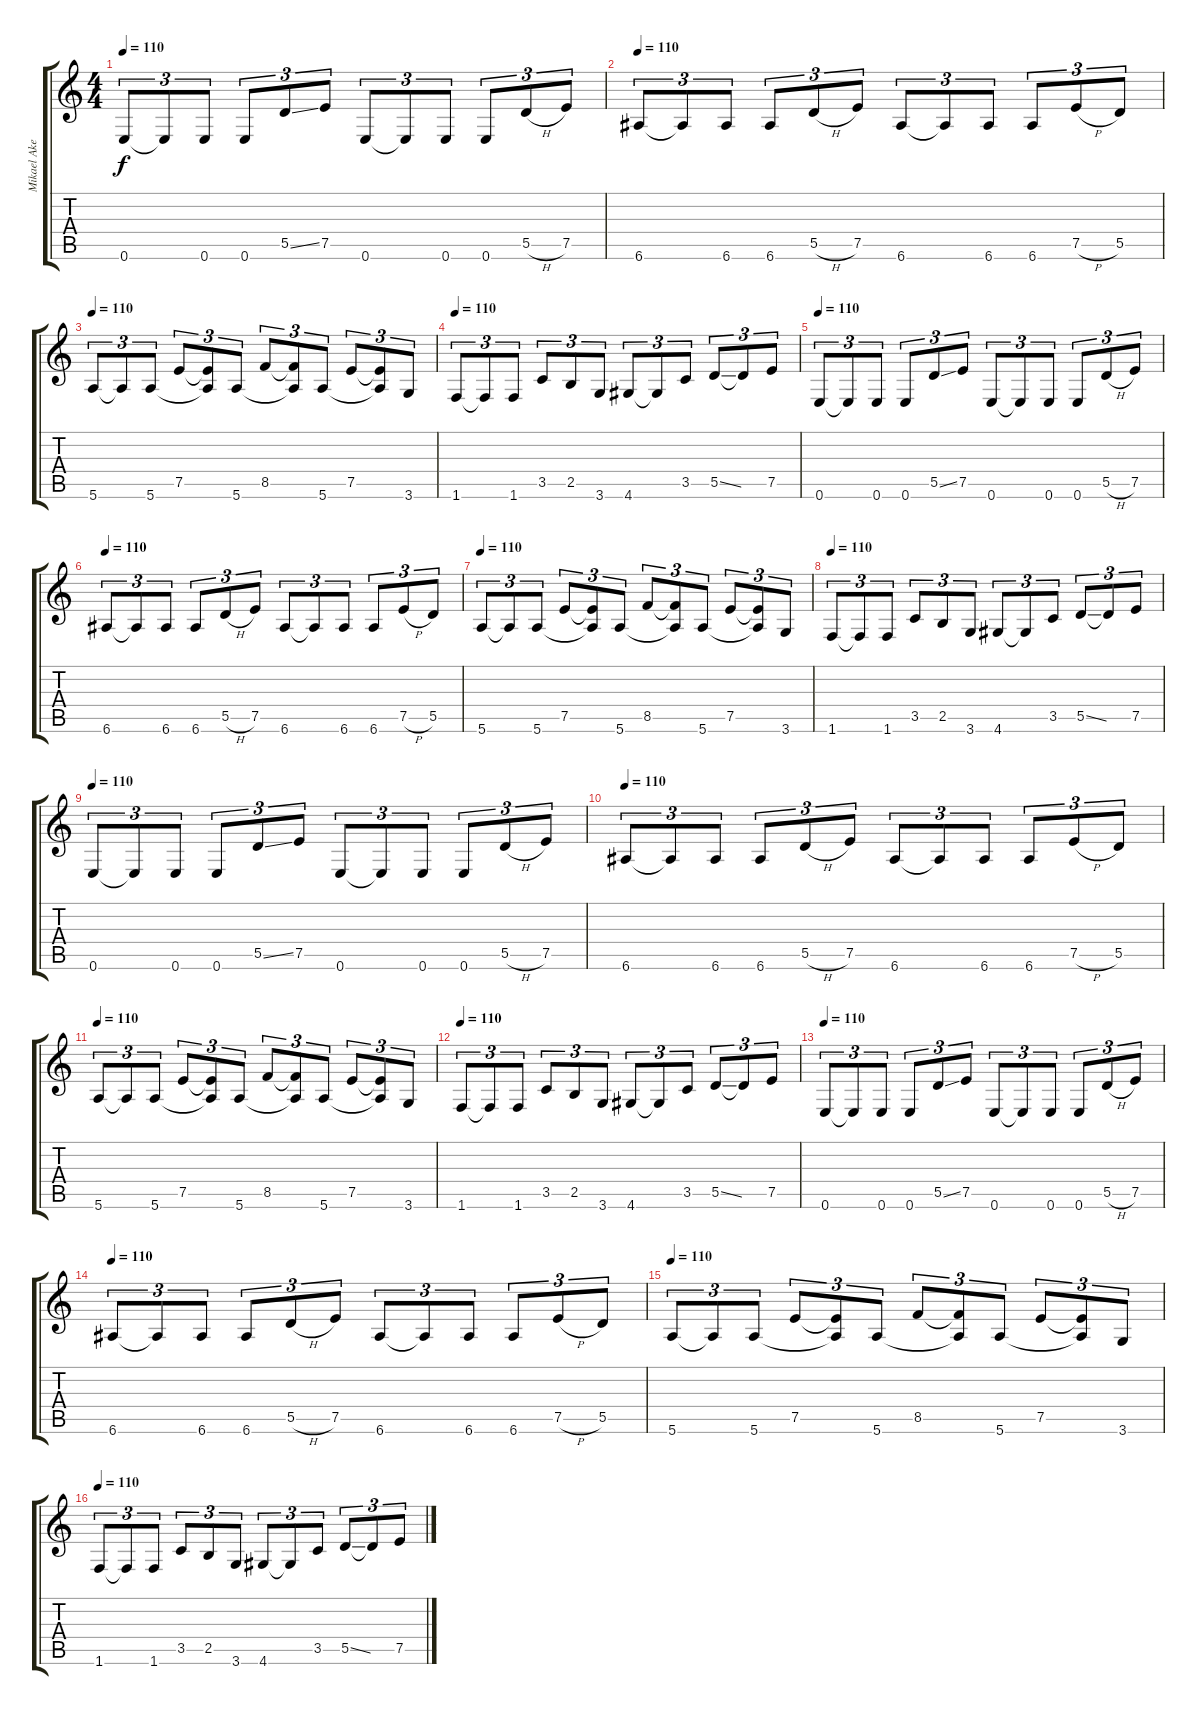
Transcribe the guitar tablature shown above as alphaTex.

\track ("Mikael Akerfeldt" "Mikael Ake") {instrument distortionguitar}
\staff {score tabs}
\tuning (E4 B3 G3 D3 A2 E2) {hide}
\ts (4 4)
\tempo 110
\clef g2
\ks c
0.6.8{tu (3 2) dy f} 0.6{t}.8{tu (3 2)} 0.6.8{tu (3 2)} 0.6.8{tu (3 2)} 5.5{ss}.8{tu (3 2)} 7.5.8{tu (3 2)} 0.6.8{tu (3 2)} 0.6{t}.8{tu (3 2)} 0.6.8{tu (3 2)} 0.6.8{tu (3 2)} 5.5{h}.8{tu (3 2)} 7.5.8{tu (3 2)} |
\tempo 110
6.6.8{tu (3 2)} 6.6{t}.8{tu (3 2)} 6.6.8{tu (3 2)} 6.6.8{tu (3 2)} 5.5{h}.8{tu (3 2)} 7.5.8{tu (3 2)} 6.6.8{tu (3 2)} 6.6{t}.8{tu (3 2)} 6.6.8{tu (3 2)} 6.6.8{tu (3 2)} 7.5{h}.8{tu (3 2)} 5.5.8{tu (3 2)} |
\tempo 110
5.6.8{tu (3 2)} 5.6{t}.8{tu (3 2)} 5.6.8{tu (3 2)} 7.5.8{tu (3 2)} (7.5{t} 5.6{t}).8{tu (3 2)} 5.6.8{tu (3 2)} 8.5.8{tu (3 2)} (8.5{t} 5.6{t}).8{tu (3 2)} 5.6.8{tu (3 2)} 7.5.8{tu (3 2)} (7.5{t} 5.6{t}).8{tu (3 2)} 3.6.8{tu (3 2)} |
\tempo 110
1.6.8{tu (3 2)} 1.6{t}.8{tu (3 2)} 1.6.8{tu (3 2)} 3.5.8{tu (3 2)} 2.5.8{tu (3 2)} 3.6.8{tu (3 2)} 4.6.8{tu (3 2)} 4.6{t}.8{tu (3 2)} 3.5.8{tu (3 2)} 5.5{ss}.8{tu (3 2)} 5.5{t}.8{tu (3 2)} 7.5.8{tu (3 2)} |
\tempo 110
0.6.8{tu (3 2)} 0.6{t}.8{tu (3 2)} 0.6.8{tu (3 2)} 0.6.8{tu (3 2)} 5.5{ss}.8{tu (3 2)} 7.5.8{tu (3 2)} 0.6.8{tu (3 2)} 0.6{t}.8{tu (3 2)} 0.6.8{tu (3 2)} 0.6.8{tu (3 2)} 5.5{h}.8{tu (3 2)} 7.5.8{tu (3 2)} |
\tempo 110
6.6.8{tu (3 2)} 6.6{t}.8{tu (3 2)} 6.6.8{tu (3 2)} 6.6.8{tu (3 2)} 5.5{h}.8{tu (3 2)} 7.5.8{tu (3 2)} 6.6.8{tu (3 2)} 6.6{t}.8{tu (3 2)} 6.6.8{tu (3 2)} 6.6.8{tu (3 2)} 7.5{h}.8{tu (3 2)} 5.5.8{tu (3 2)} |
\tempo 110
5.6.8{tu (3 2)} 5.6{t}.8{tu (3 2)} 5.6.8{tu (3 2)} 7.5.8{tu (3 2)} (7.5{t} 5.6{t}).8{tu (3 2)} 5.6.8{tu (3 2)} 8.5.8{tu (3 2)} (8.5{t} 5.6{t}).8{tu (3 2)} 5.6.8{tu (3 2)} 7.5.8{tu (3 2)} (7.5{t} 5.6{t}).8{tu (3 2)} 3.6.8{tu (3 2)} |
\tempo 110
1.6.8{tu (3 2)} 1.6{t}.8{tu (3 2)} 1.6.8{tu (3 2)} 3.5.8{tu (3 2)} 2.5.8{tu (3 2)} 3.6.8{tu (3 2)} 4.6.8{tu (3 2)} 4.6{t}.8{tu (3 2)} 3.5.8{tu (3 2)} 5.5{ss}.8{tu (3 2)} 5.5{t}.8{tu (3 2)} 7.5.8{tu (3 2)} |
\tempo 110
0.6.8{tu (3 2)} 0.6{t}.8{tu (3 2)} 0.6.8{tu (3 2)} 0.6.8{tu (3 2)} 5.5{ss}.8{tu (3 2)} 7.5.8{tu (3 2)} 0.6.8{tu (3 2)} 0.6{t}.8{tu (3 2)} 0.6.8{tu (3 2)} 0.6.8{tu (3 2)} 5.5{h}.8{tu (3 2)} 7.5.8{tu (3 2)} |
\tempo 110
6.6.8{tu (3 2)} 6.6{t}.8{tu (3 2)} 6.6.8{tu (3 2)} 6.6.8{tu (3 2)} 5.5{h}.8{tu (3 2)} 7.5.8{tu (3 2)} 6.6.8{tu (3 2)} 6.6{t}.8{tu (3 2)} 6.6.8{tu (3 2)} 6.6.8{tu (3 2)} 7.5{h}.8{tu (3 2)} 5.5.8{tu (3 2)} |
\tempo 110
5.6.8{tu (3 2)} 5.6{t}.8{tu (3 2)} 5.6.8{tu (3 2)} 7.5.8{tu (3 2)} (7.5{t} 5.6{t}).8{tu (3 2)} 5.6.8{tu (3 2)} 8.5.8{tu (3 2)} (8.5{t} 5.6{t}).8{tu (3 2)} 5.6.8{tu (3 2)} 7.5.8{tu (3 2)} (7.5{t} 5.6{t}).8{tu (3 2)} 3.6.8{tu (3 2)} |
\tempo 110
1.6.8{tu (3 2)} 1.6{t}.8{tu (3 2)} 1.6.8{tu (3 2)} 3.5.8{tu (3 2)} 2.5.8{tu (3 2)} 3.6.8{tu (3 2)} 4.6.8{tu (3 2)} 4.6{t}.8{tu (3 2)} 3.5.8{tu (3 2)} 5.5{ss}.8{tu (3 2)} 5.5{t}.8{tu (3 2)} 7.5.8{tu (3 2)} |
\tempo 110
0.6.8{tu (3 2)} 0.6{t}.8{tu (3 2)} 0.6.8{tu (3 2)} 0.6.8{tu (3 2)} 5.5{ss}.8{tu (3 2)} 7.5.8{tu (3 2)} 0.6.8{tu (3 2)} 0.6{t}.8{tu (3 2)} 0.6.8{tu (3 2)} 0.6.8{tu (3 2)} 5.5{h}.8{tu (3 2)} 7.5.8{tu (3 2)} |
\tempo 110
6.6.8{tu (3 2)} 6.6{t}.8{tu (3 2)} 6.6.8{tu (3 2)} 6.6.8{tu (3 2)} 5.5{h}.8{tu (3 2)} 7.5.8{tu (3 2)} 6.6.8{tu (3 2)} 6.6{t}.8{tu (3 2)} 6.6.8{tu (3 2)} 6.6.8{tu (3 2)} 7.5{h}.8{tu (3 2)} 5.5.8{tu (3 2)} |
\tempo 110
5.6.8{tu (3 2)} 5.6{t}.8{tu (3 2)} 5.6.8{tu (3 2)} 7.5.8{tu (3 2)} (7.5{t} 5.6{t}).8{tu (3 2)} 5.6.8{tu (3 2)} 8.5.8{tu (3 2)} (8.5{t} 5.6{t}).8{tu (3 2)} 5.6.8{tu (3 2)} 7.5.8{tu (3 2)} (7.5{t} 5.6{t}).8{tu (3 2)} 3.6.8{tu (3 2)} |
\tempo 110
1.6.8{tu (3 2)} 1.6{t}.8{tu (3 2)} 1.6.8{tu (3 2)} 3.5.8{tu (3 2)} 2.5.8{tu (3 2)} 3.6.8{tu (3 2)} 4.6.8{tu (3 2)} 4.6{t}.8{tu (3 2)} 3.5.8{tu (3 2)} 5.5{ss}.8{tu (3 2)} 5.5{t}.8{tu (3 2)} 7.5.8{tu (3 2)}
